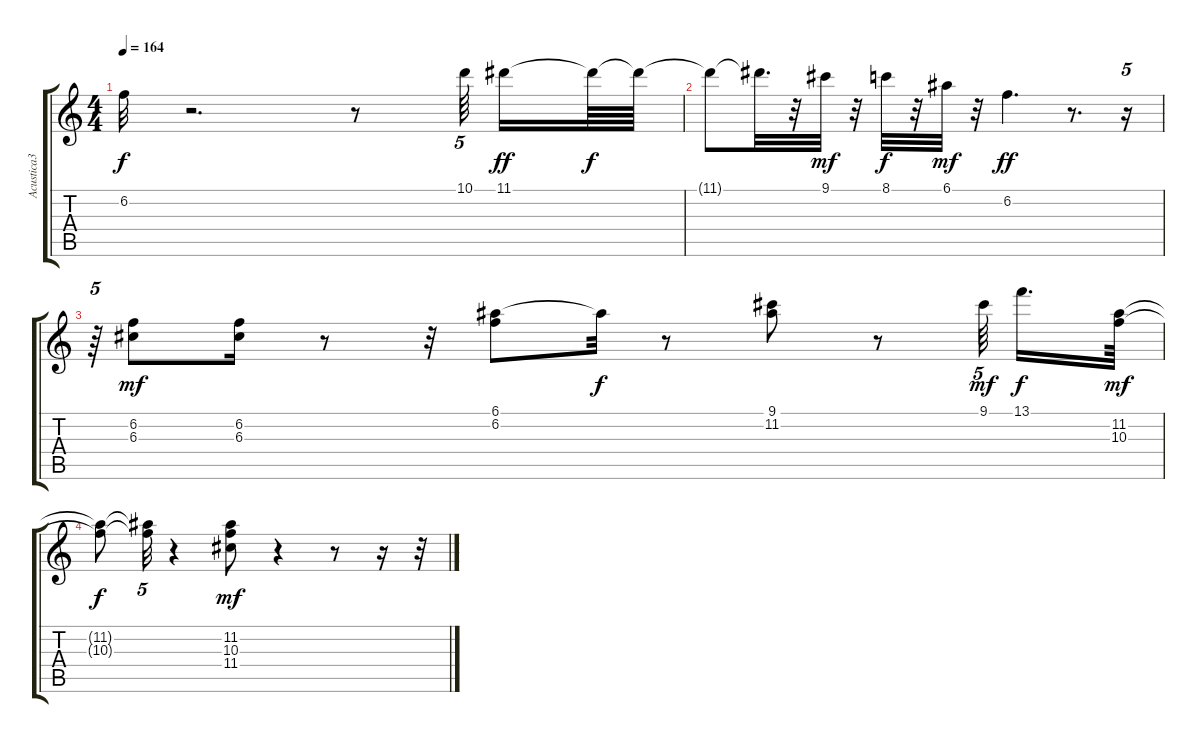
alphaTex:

\track ("Acustica3" "Acustica3") {instrument acousticguitarnylon}
\staff {score tabs}
\tuning (E4 B3 G3 D3 A2 E2) {hide}
\ts (4 4)
\tempo 164
\clef g2
\ks c
6.2{t}.32{dy f} r.2{d} r.8 10.1.64{tu (5 4) beam splitsecondary} 11.1.16{dy ff} 11.1{t}.64{dy f} 11.1{t}.64 |
11.1{t}.8 11.1{t}.32{d} r.32 9.1.32{dy mf} r.32 8.1.32{dy f} r.32 6.1.32{dy mf} r.32 6.2.4{d dy ff} r.8{d} r.16{tu (5 4)} |
r.64{tu (5 4)} (6.2 6.3).8{dy mf balance 3} (6.2 6.3).16 r.8 r.32 (6.1 6.2).8 6.1{t}.32{dy f} r.8 (9.1 11.2).8{balance 12} r.8 9.1.64{tu (5 4) dy mf balance 3 beam splitsecondary} 13.1.16{d dy f} (11.2 10.3).64{dy mf} |
(11.2{t} 10.3{t}).8{dy f} (11.2{t} 10.3{t}).32{tu (5 4)} r.4 (11.2 10.3 11.4).8{dy mf} r.4 r.8 r.16 r.32
